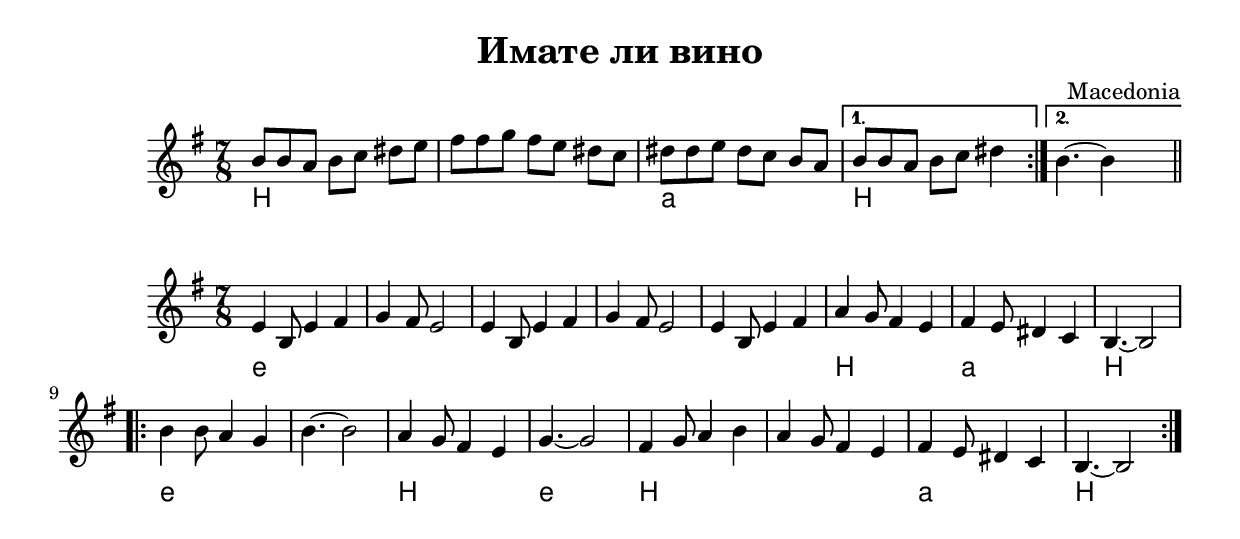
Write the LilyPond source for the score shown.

\version "2.16.2"
\include "deutsch.ly"

instrumental = \relative c'' {
  \clef treble
  \key d \minor
  \time 7/8
  \set Timing.beatStructure = #'(3 2 2)

  \repeat volta 2 {
    a8 a g a b cis d | e e f e d cis b | cis cis d cis b a g |
  }
  \alternative {{
    a8 a g a b cis4 |
  }{
    a4.~ a4 s4 | \bar "||"
  }}
}
instrumentalChords = \chordmode {
  \germanChords
  \set chordNameLowercaseMinor = ##t
  \set chordChanges = ##t

  a4. s2 | a4. s2 | g4.:m s2 |
  a4. s2 |
  a4. s2
}

vocal = \relative c' {
  \clef treble
  \key d \minor
  \time 7/8

  d4 a8 d4 e | f4 e8 d2 | d4 a8 d4 e | f4 e8 d2 |
  d4 a8 d4 e | g4 f8 e4 d | e4 d8 cis4 b | a4.~ a2 | \break
  \repeat volta 2 {
    a'4 a8 g4 f | a4.~ a2 | g4 f8 e4 d | f4.~ f2 |
    e4 f8 g4 a | g4 f8 e4 d | e4 d8 cis4 b | a4.~ a2 |
  }

}
vocalChords = \chordmode {
  \germanChords
  \set chordNameLowercaseMinor = ##t
  \set chordChanges = ##t

  d4.:m s2 | d4.:m s2 | d4.:m s2 | d4.:m s2 |
  d4.:m s2 | a4. s2 | g4.:m s2 | a4. s2 |
  d4.:m s2 | d4.:m s2 | a4. s2 | d4.:m s2 |
  a4. s2 | a4. s2 | g4.:m s2 | a4. s2 |
}

\header {
  title = "Имате ли вино"
  composer = Macedonia
}

\score {
  <<
    \new Staff \transpose d e \instrumental
    \new ChordNames \transpose d e \instrumentalChords
  >>
}

\score {
  <<
    \new Staff \transpose d e \vocal
    \new ChordNames \transpose d e \vocalChords
  >>
}
